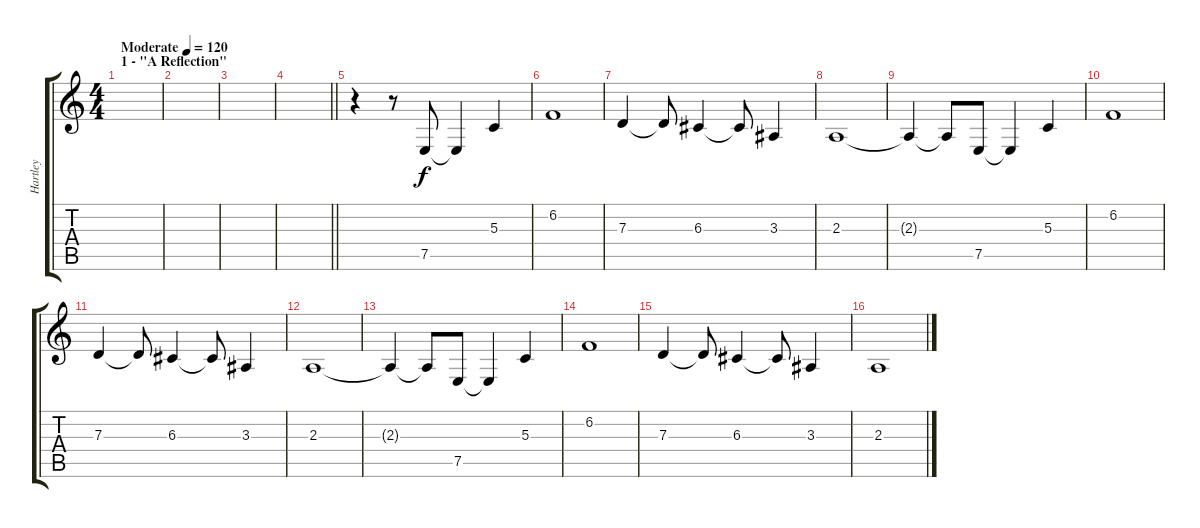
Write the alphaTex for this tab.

\track ("Hartley" "Hartley") {instrument acousticgrandpiano}
\staff {score tabs}
\tuning (E4 B3 G3 D3 A2 E2) {hide}
\ts (4 4)
\section ("" "1 - \"A Reflection\"")
\tempo (120 "Moderate")
\tempo 88
\tempo (120 "Moderate")
\clef g2
\ks c
|
|
|
\barLineRight lightlight
|
r.4 r.8 7.5.8 7.5{t}.4 5.3.4 |
6.2.1 |
7.3.4 7.3{t}.8 6.3.4 6.3{t}.8 3.3.4 |
2.3.1 |
2.3{t}.4 2.3{t}.8 7.5.8 7.5{t}.4 5.3.4 |
6.2.1 |
7.3.4 7.3{t}.8 6.3.4 6.3{t}.8 3.3.4 |
2.3.1 |
2.3{t}.4 2.3{t}.8 7.5.8 7.5{t}.4 5.3.4 |
6.2.1 |
7.3.4 7.3{t}.8 6.3.4 6.3{t}.8 3.3.4 |
2.3.1
